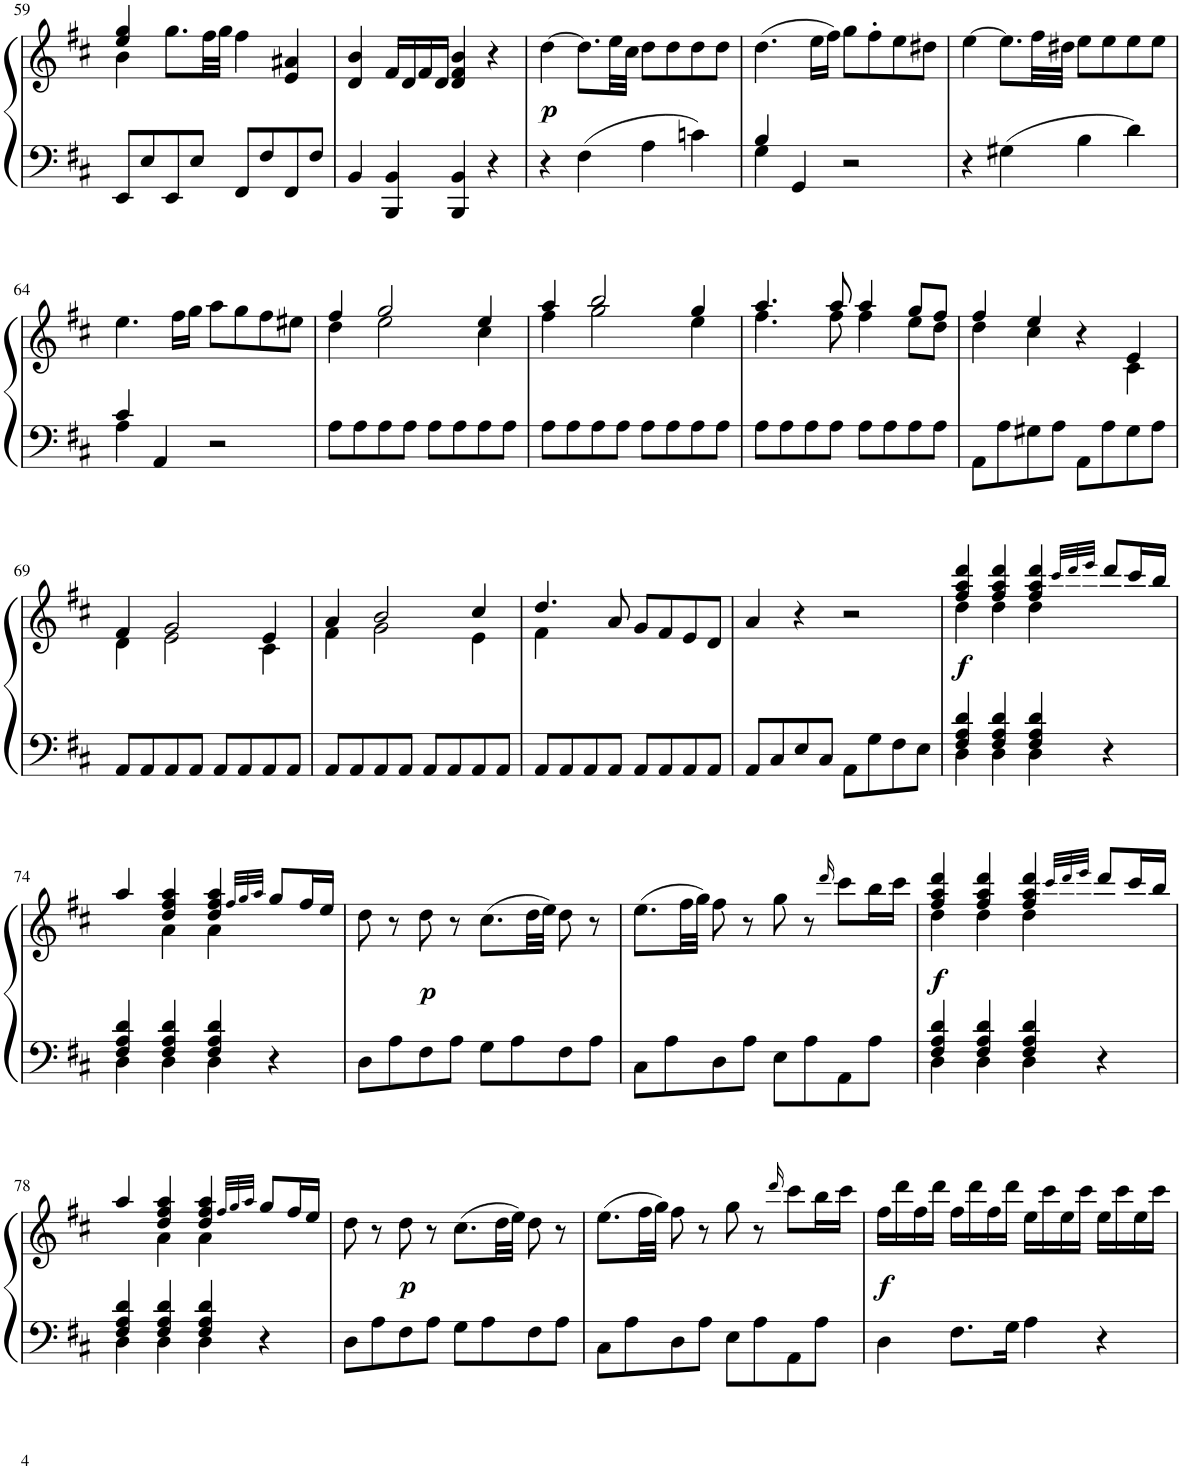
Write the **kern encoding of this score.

**kern	**kern	**dynam
*part1	*part1	*part1
*staff2	*staff1	*staff1/2
*I"Piano	*	*
*I'Pno.	*	*
!!LO:PB:g=z
*clefF4	*clefG2	*
*k[f#c#]	*k[f#c#]	*
*M4/4	*M4/4	*
*met(c)	*met(c)	*
=59	=59	=59
*	*^	*
8EE/L	4ee/ 4gg/	4b\	.
8E/	.	.	.
8EE/	8.gg\L	2.ryy	.
8E/J	.	.	.
.	32ff#\LL	.	.
.	32gg\JJJ	.	.
8FF#/L	4ff#\	.	.
8F#/	.	.	.
8FF#/	4e/ 4a#X/	.	.
8F#/J	.	.	.
*	*v	*v	*
=60	=60	=60
4BB/	4d/ 4b/	.
4BBB/ 4BB/	16f#/LL	.
.	16d/	.
.	16f#/	.
.	16d/JJ	.
4BBB/ 4BB/	4d/ 4f#/ 4b/	.
4r	4r	.
=61	=61	=61
!	!	!LO:DY:b
4r	[4dd\	p
4F#\	8.dd\L]	.
.	32ee\LL	.
.	32cc#\JJJ	.
4A\	8dd\L	.
.	8dd\	.
4cn\	8dd\	.
.	8dd\J	.
=62	=62	=62
*^	*	*
4B/	4G\	(4.dd\	.
4GG/	2.ryy	.	.
.	.	16ee\LL	.
.	.	16ff#\JJ)	.
2r	.	8gg\L	.
.	.	8ff#'\	.
.	.	8ee\	.
.	.	8dd#X\J	.
*v	*v	*	*
=63	=63	=63
4r	[4ee\	.
4G#X\	8.ee\L]	.
.	32ff#\LL	.
.	32dd#X\JJJ	.
4B\	8ee\L	.
.	8ee\	.
4d\	8ee\	.
.	8ee\J	.
!!LO:LB:g=z
=64	=64	=64
*^	*	*
4c#/	4A\	4.ee\	.
4AA/	2.ryy	.	.
.	.	16ff#\LL	.
.	.	16gg\JJ	.
2r	.	8aa\L	.
.	.	8gg\	.
.	.	8ff#\	.
.	.	8ee#X\J	.
*v	*v	*	*
=65	=65	=65
*	*^	*
8A\L	4ff#/	4dd\	.
8A\	.	.	.
8A\	2gg/	2ee\	.
8A\J	.	.	.
8A\L	.	.	.
8A\	.	.	.
8A\	4ee/	4cc#\	.
8A\J	.	.	.
=66	=66	=66	=66
8A\L	4aa/	4ff#\	.
8A\	.	.	.
8A\	2bb/	2gg\	.
8A\J	.	.	.
8A\L	.	.	.
8A\	.	.	.
8A\	4gg/	4ee\	.
8A\J	.	.	.
=67	=67	=67	=67
8A\L	4.aa/	4.ff#\	.
8A\	.	.	.
8A\	.	.	.
8A\J	8aa/	8ff#\	.
8A\L	4aa/	4ff#\	.
8A\	.	.	.
8A\	8gg/L	8ee\L	.
8A\J	8ff#/J	8dd\J	.
=68	=68	=68	=68
8AA\L	4ff#/	4dd\	.
8A\	.	.	.
8G#X\	4ee/	4cc#\	.
8A\J	.	.	.
8AA\L	4r	4ryy	.
8A\	.	.	.
8G#\	4e/	4c#\	.
8A\J	.	.	.
!!LO:LB:g=z	!!
=69	=69	=69	=69
8AA/L	4f#/	4d\	.
8AA/	.	.	.
8AA/	2g/	2e\	.
8AA/J	.	.	.
8AA/L	.	.	.
8AA/	.	.	.
8AA/	4e/	4c#\	.
8AA/J	.	.	.
=70	=70	=70	=70
8AA/L	4a/	4f#\	.
8AA/	.	.	.
8AA/	2b/	2g\	.
8AA/J	.	.	.
8AA/L	.	.	.
8AA/	.	.	.
8AA/	4cc#/	4e\	.
8AA/J	.	.	.
=71	=71	=71	=71
8AA/L	4.dd/	4f#\	.
8AA/	.	.	.
8AA/	.	2.ryy	.
8AA/J	8a/	.	.
8AA/L	8g/L	.	.
8AA/	8f#/	.	.
8AA/	8e/	.	.
8AA/J	8d/J	.	.
*	*v	*v	*
=72	=72	=72
8AA/L	4a/	.
8C#/	.	.
8E/	4r	.
8C#/J	.	.
8AA\L	2r	.
8G\	.	.
8F#\	.	.
8E\J	.	.
=73	=73	=73
*^	*^	*
!	!	!	!	!LO:DY:b
4F#/ 4A/ 4d/	4D\	4ff#/ 4aa/ 4ddd/	4dd\	f
4F#/ 4A/ 4d/	4D\	4ff#/ 4aa/ 4ddd/	4dd\	.
4F#/ 4A/ 4d/	4D\	4ff#/ 4aa/ 4ddd/	4dd\	.
.	.	32qccc#/LLL	.	.
.	.	32qddd/	.	.
.	.	32qeee/JJJ	.	.
4r	4ryy	8ddd/L	4ryy	.
.	.	16ccc#/L	.	.
.	.	16bb/JJ	.	.
!!LO:LB:g=z	!!
=74	=74	=74	=74	=74
4F#/ 4A/ 4d/	4D\	4aa/	4ryy	.
4F#/ 4A/ 4d/	4D\	4dd/ 4ff#/ 4aa/	4a\	.
4F#/ 4A/ 4d/	4D\	4dd/ 4ff#/ 4aa/	4a\	.
.	.	32qff#/LLL	.	.
.	.	32qgg/	.	.
.	.	32qaa/JJJ	.	.
4r	4ryy	8gg/L	4ryy	.
.	.	16ff#/L	.	.
.	.	16ee/JJ	.	.
*v	*v	*	*	*
*	*v	*v	*
=75	=75	=75
8D\L	8dd\	.
8A\	8r	.
!	!	!LO:DY:b
8F#\	8dd\	p
8A\J	8r	.
8G\L	(8.cc#\L	.
8A\	.	.
.	32dd\LL	.
.	32ee\JJJ)	.
8F#\	8dd\	.
8A\J	8r	.
=76	=76	=76
8C#\L	(8.ee\L	.
8A\	.	.
.	32ff#\LL	.
.	32gg\JJJ)	.
8D\	8ff#\	.
8A\J	8r	.
8E\L	8gg\	.
8A\	8r	.
.	16qddd/	.
8AA\	8ccc#\L	.
8A\J	16bb\L	.
.	16ccc#\JJ	.
=77	=77	=77
*^	*^	*
!	!	!	!	!LO:DY:b
4F#/ 4A/ 4d/	4D\	4ff#/ 4aa/ 4ddd/	4dd\	f
4F#/ 4A/ 4d/	4D\	4ff#/ 4aa/ 4ddd/	4dd\	.
4F#/ 4A/ 4d/	4D\	4ff#/ 4aa/ 4ddd/	4dd\	.
.	.	32qccc#/LLL	.	.
.	.	32qddd/	.	.
.	.	32qeee/JJJ	.	.
4r	4ryy	8ddd/L	4ryy	.
.	.	16ccc#/L	.	.
.	.	16bb/JJ	.	.
!!LO:LB:g=z	!!
=78	=78	=78	=78	=78
4F#/ 4A/ 4d/	4D\	4aa/	4ryy	.
4F#/ 4A/ 4d/	4D\	4dd/ 4ff#/ 4aa/	4a\	.
4F#/ 4A/ 4d/	4D\	4dd/ 4ff#/ 4aa/	4a\	.
.	.	32qff#/LLL	.	.
.	.	32qgg/	.	.
.	.	32qaa/JJJ	.	.
4r	4ryy	8gg/L	4ryy	.
.	.	16ff#/L	.	.
.	.	16ee/JJ	.	.
*v	*v	*	*	*
*	*v	*v	*
=79	=79	=79
8D\L	8dd\	.
8A\	8r	.
!	!	!LO:DY:b
8F#\	8dd\	p
8A\J	8r	.
8G\L	(8.cc#\L	.
8A\	.	.
.	32dd\LL	.
.	32ee\JJJ)	.
8F#\	8dd\	.
8A\J	8r	.
=80	=80	=80
8C#\L	(8.ee\L	.
8A\	.	.
.	32ff#\LL	.
.	32gg\JJJ)	.
8D\	8ff#\	.
8A\J	8r	.
8E\L	8gg\	.
8A\	8r	.
.	16qddd/	.
8AA\	8ccc#\L	.
8A\J	16bb\L	.
.	16ccc#\JJ	.
=81	=81	=81
!	!	!LO:DY:b
4D\	16ff#\LL	f
.	16ddd\	.
.	16ff#\	.
.	16ddd\JJ	.
8.F#\L	16ff#\LL	.
.	16ddd\	.
.	16ff#\	.
16G\Jk	16ddd\JJ	.
4A\	16ee\LL	.
.	16ccc#\	.
.	16ee\	.
.	16ccc#\JJ	.
4r	16ee\LL	.
.	16ccc#\	.
.	16ee\	.
.	16ccc#\JJ	.
=	=	=
*-	*-	*-
